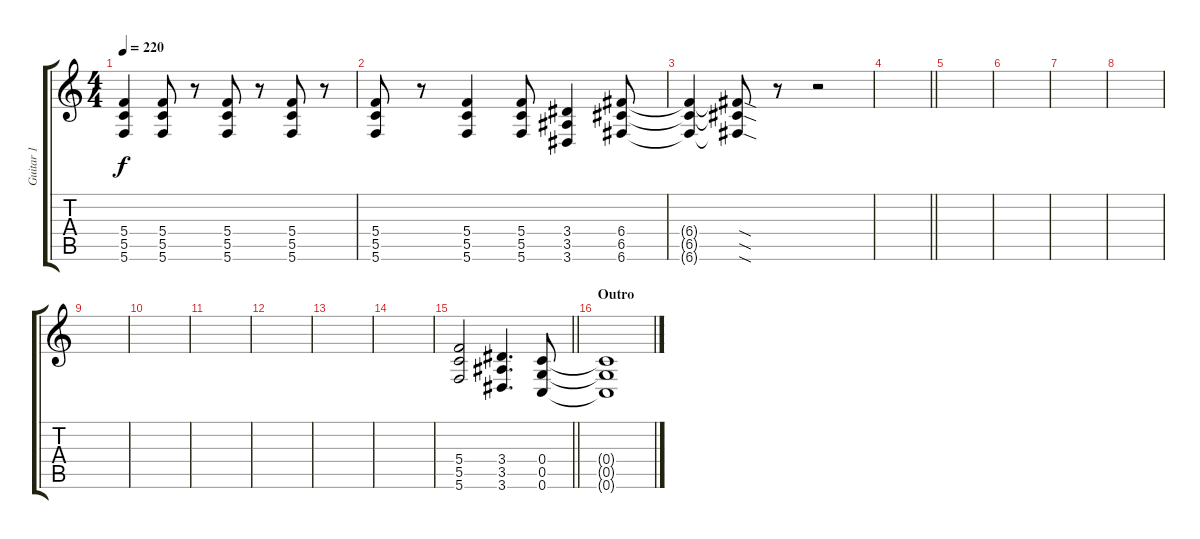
\track ("Guitar 1" "Guitar 1") {instrument distortionguitar}
\staff {score tabs}
\tuning (D4 A3 F3 C3 G2 C2) {hide}
\ts (4 4)
\tempo 220
\clef g2
\ks c
(5.4{t} 5.5{t} 5.6{t}).4{dy f} (5.4 5.5 5.6).8 r.8 (5.4 5.5 5.6).8 r.8 (5.4 5.5 5.6).8 r.8 |
(5.4 5.5 5.6).8 r.8 (5.4 5.5 5.6).4 (5.4 5.5 5.6).8 (3.4 3.5 3.6).4 (6.4 6.5 6.6).8 |
(6.4{t} 6.5{t} 6.6{t}).4 (6.4{sod t} 6.5{sod t} 6.6{sod t}).8 r.8 r.2 |
\barLineRight lightlight
|
|
|
|
|
|
|
|
|
|
|
\barLineRight lightlight
(5.4 5.5 5.6).2 (3.4 3.5 3.6).4{d} (0.4 0.5 0.6).8 |
\section ("" "Outro")
(0.4{t} 0.5{t} 0.6{t}).1
